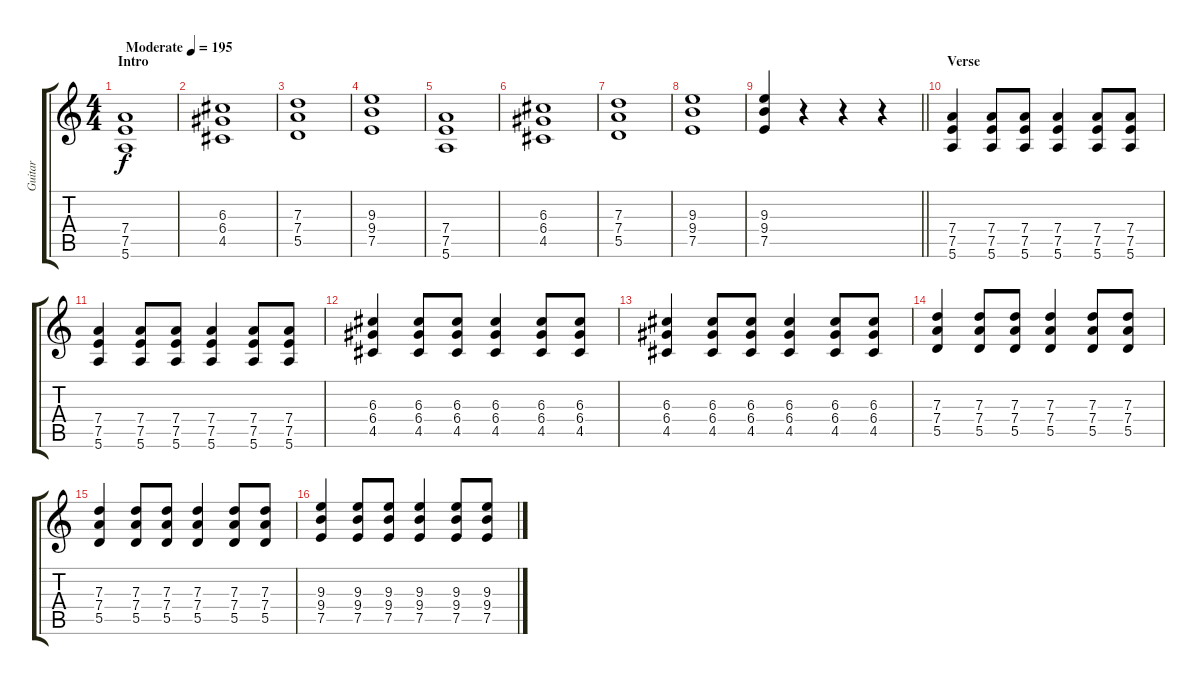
\track ("Guitar" "Guitar") {instrument distortionguitar}
\staff {score tabs}
\tuning (E4 B3 G3 D3 A2 E2) {hide}
\ts (4 4)
\section ("" "Intro")
\tempo (195 "Moderate")
\clef g2
\ks c
(7.4 7.5 5.6).1{dy f instrument distortionguitar} |
(6.3 6.4 4.5).1 |
(7.3 7.4 5.5).1 |
(9.3 9.4 7.5).1 |
(7.4 7.5 5.6).1 |
(6.3 6.4 4.5).1 |
(7.3 7.4 5.5).1 |
(9.3 9.4 7.5).1 |
\barLineRight lightlight
(9.3 9.4 7.5).4 r.4 r.4 r.4 |
\section ("" "Verse")
(7.4 7.5 5.6).4 (7.4 7.5 5.6).8 (7.4 7.5 5.6).8 (7.4 7.5 5.6).4 (7.4 7.5 5.6).8 (7.4 7.5 5.6).8 |
(7.4 7.5 5.6).4 (7.4 7.5 5.6).8 (7.4 7.5 5.6).8 (7.4 7.5 5.6).4 (7.4 7.5 5.6).8 (7.4 7.5 5.6).8 |
(6.3 6.4 4.5).4 (6.3 6.4 4.5).8 (6.3 6.4 4.5).8 (6.3 6.4 4.5).4 (6.3 6.4 4.5).8 (6.3 6.4 4.5).8 |
(6.3 6.4 4.5).4 (6.3 6.4 4.5).8 (6.3 6.4 4.5).8 (6.3 6.4 4.5).4 (6.3 6.4 4.5).8 (6.3 6.4 4.5).8 |
(7.3 7.4 5.5).4 (7.3 7.4 5.5).8 (7.3 7.4 5.5).8 (7.3 7.4 5.5).4 (7.3 7.4 5.5).8 (7.3 7.4 5.5).8 |
(7.3 7.4 5.5).4 (7.3 7.4 5.5).8 (7.3 7.4 5.5).8 (7.3 7.4 5.5).4 (7.3 7.4 5.5).8 (7.3 7.4 5.5).8 |
(9.3 9.4 7.5).4 (9.3 9.4 7.5).8 (9.3 9.4 7.5).8 (9.3 9.4 7.5).4 (9.3 9.4 7.5).8 (9.3 9.4 7.5).8
